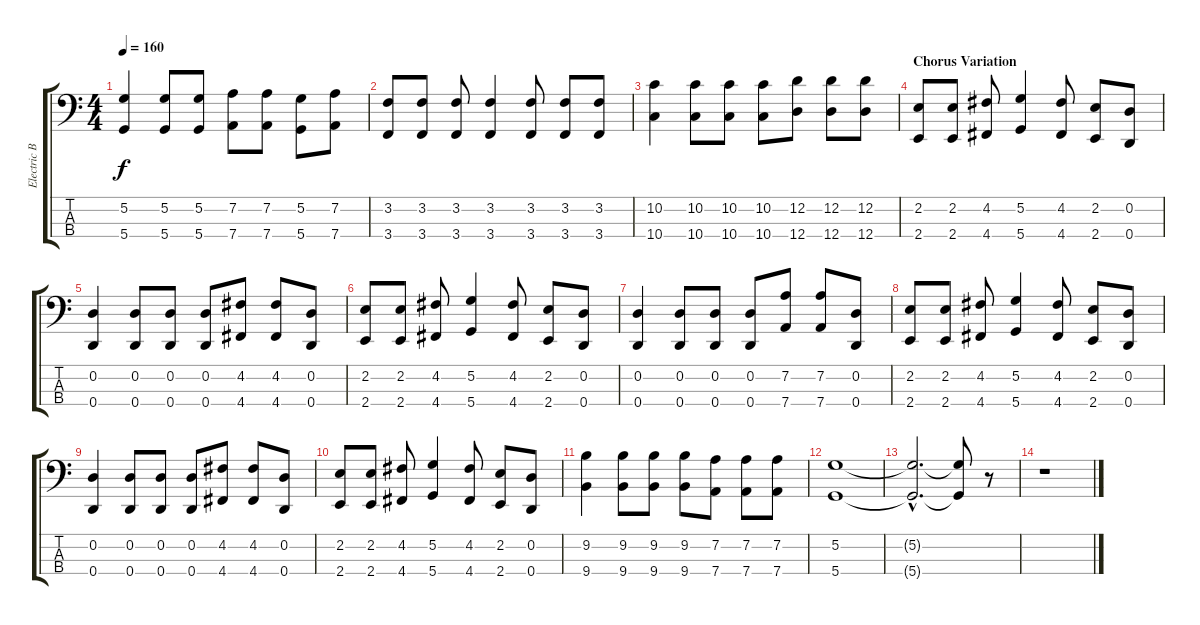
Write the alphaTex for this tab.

\track ("Electric Bass (finger)" "Electric B") {instrument electricbassfinger}
\staff {score tabs}
\tuning (G2 D2 A1 D1) {hide}
\ts (4 4)
\tempo 160
\clef f4
\ks c
(5.2 5.4).4{dy f} (5.2 5.4).8 (5.2 5.4).8 (7.2 7.4).8 (7.2 7.4).8 (5.2 5.4).8 (7.2 7.4).8 |
(3.2 3.4).8 (3.2 3.4).8 (3.2 3.4).8 (3.2 3.4).4 (3.2 3.4).8 (3.2 3.4).8 (3.2 3.4).8 |
(10.2 10.4).4 (10.2 10.4).8 (10.2 10.4).8 (10.2 10.4).8 (12.2 12.4).8 (12.2 12.4).8 (12.2 12.4).8 |
\section ("" "Chorus Variation")
(2.2 2.4).8 (2.2 2.4).8 (4.2 4.4).8 (5.2 5.4).4 (4.2 4.4).8 (2.2 2.4).8 (0.2 0.4).8 |
(0.2 0.4).4 (0.2 0.4).8 (0.2 0.4).8 (0.2 0.4).8 (4.2 4.4).8 (4.2 4.4).8 (0.2 0.4).8 |
(2.2 2.4).8 (2.2 2.4).8 (4.2 4.4).8 (5.2 5.4).4 (4.2 4.4).8 (2.2 2.4).8 (0.2 0.4).8 |
(0.2 0.4).4 (0.2 0.4).8 (0.2 0.4).8 (0.2 0.4).8 (7.2 7.4).8 (7.2 7.4).8 (0.2 0.4).8 |
(2.2 2.4).8 (2.2 2.4).8 (4.2 4.4).8 (5.2 5.4).4 (4.2 4.4).8 (2.2 2.4).8 (0.2 0.4).8 |
(0.2 0.4).4 (0.2 0.4).8 (0.2 0.4).8 (0.2 0.4).8 (4.2 4.4).8 (4.2 4.4).8 (0.2 0.4).8 |
(2.2 2.4).8 (2.2 2.4).8 (4.2 4.4).8 (5.2 5.4).4 (4.2 4.4).8 (2.2 2.4).8 (0.2 0.4).8 |
(9.2 9.4).4 (9.2 9.4).8 (9.2 9.4).8 (9.2 9.4).8 (7.2 7.4).8 (7.2 7.4).8 (7.2 7.4).8 |
(5.2 5.4).1 |
(5.2{hac t} 5.4{hac t}).2{d} (5.2{t} 5.4{t}).8 r.8 |
r.1
